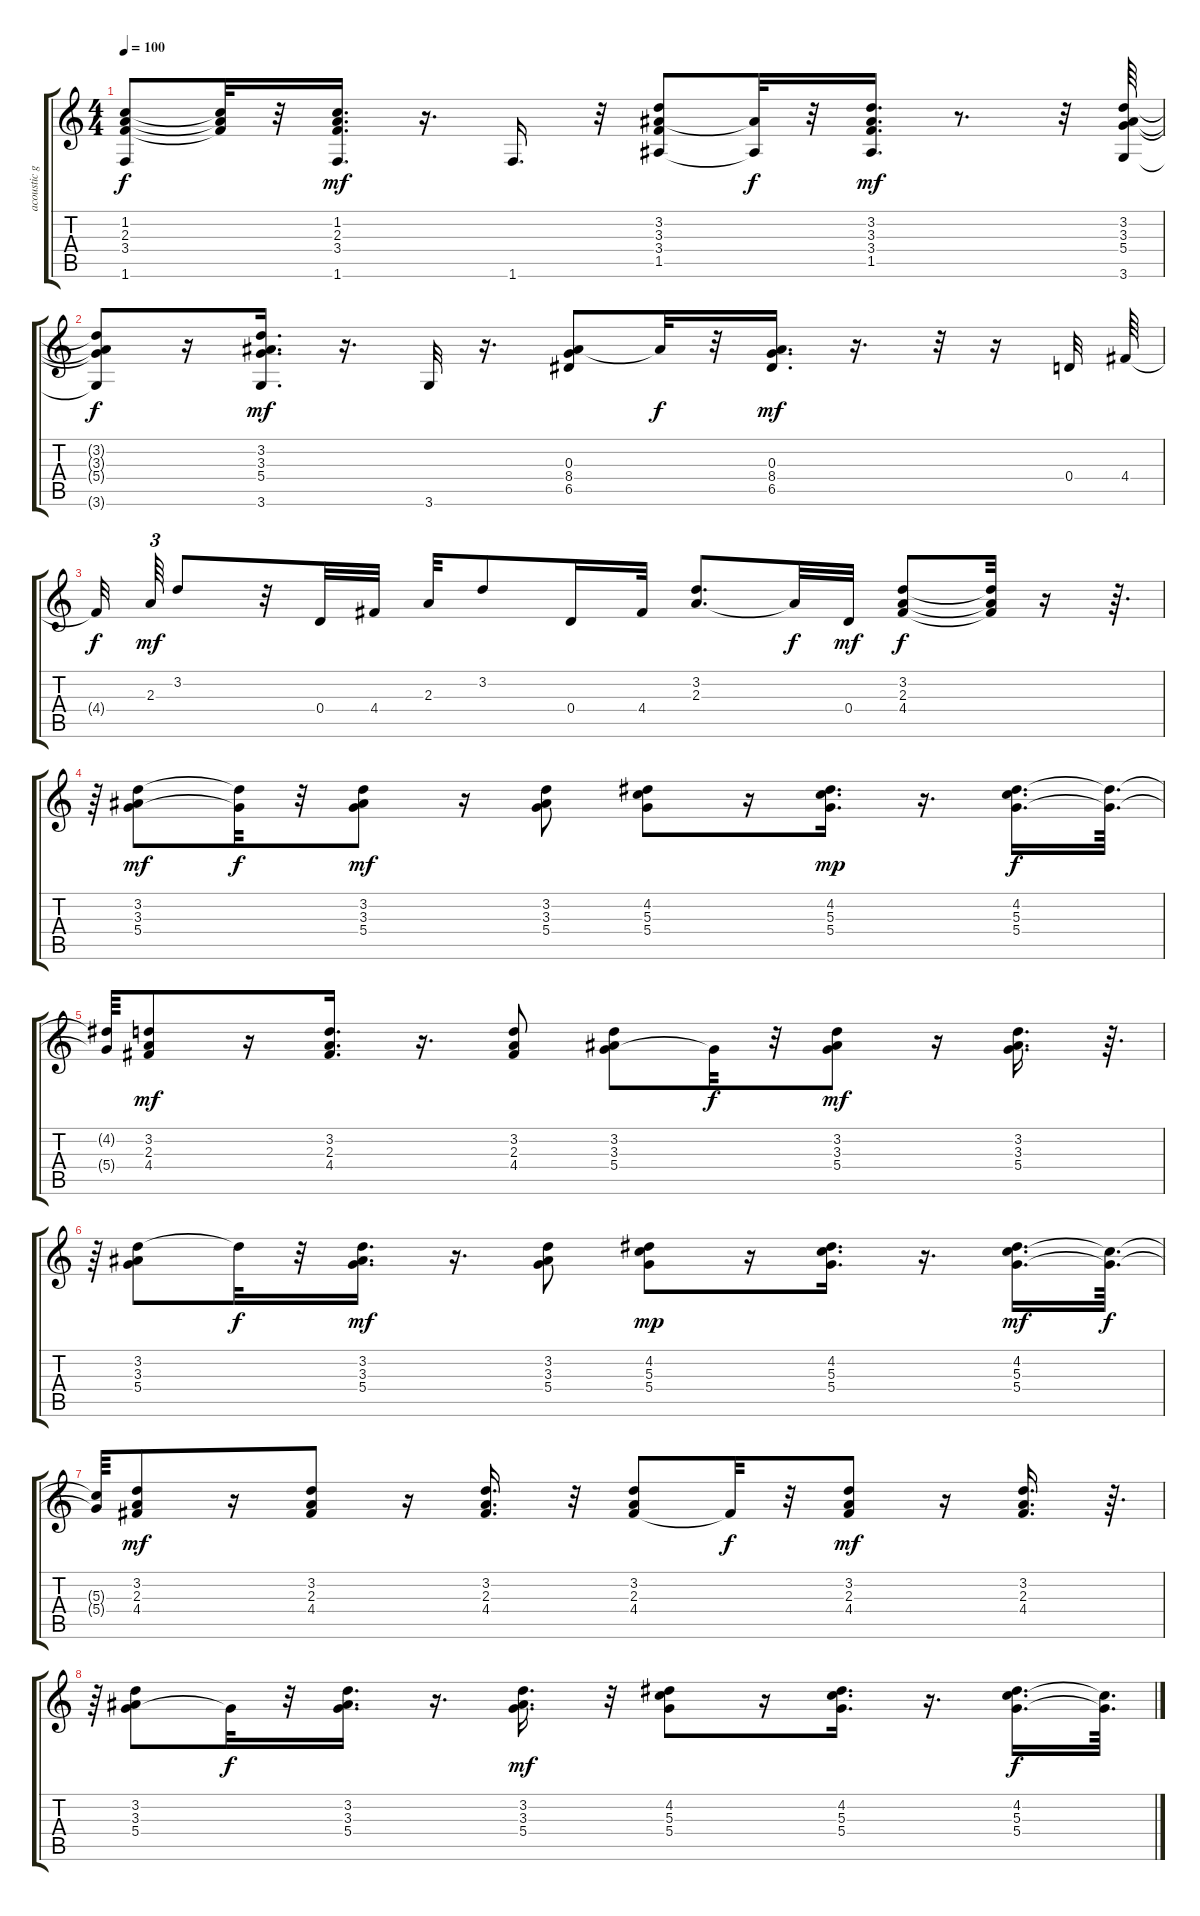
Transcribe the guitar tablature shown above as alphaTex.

\track ("acoustic guitar" "acoustic g") {instrument acousticguitarnylon}
\staff {score tabs}
\tuning (E4 B3 G3 D3 A2 E2) {hide}
\ts (4 4)
\tempo 100
\clef g2
\ks c
(1.2{t} 2.3{t} 3.4{t} 1.6{t}).8{dy f} (1.2{t} 2.3{t} 3.4{t}).32 r.32 (1.2 2.3 3.4 1.6).16{d dy mf} r.16{d} 1.6.16{d} r.32 (3.2 3.3 3.4 1.5).8 (3.3{t} 1.5{t}).32{dy f} r.32 (3.2 3.3 3.4 1.5).16{d dy mf} r.8{d} r.32 (3.2 3.3 5.4 3.6).64 |
(3.2{t} 3.3{t} 5.4{t} 3.6{t}).8{dy f} r.16 (3.2 3.3 5.4 3.6).16{d dy mf} r.16{d} 3.6.32 r.16{d} (0.3 8.4 6.5).8 8.4{t}.32{dy f} r.32 (0.3 8.4 6.5).16{d dy mf} r.16{d} r.32 r.16 0.4.32 4.4.64 |
4.4{t}.32{dy f beam splitsecondary} 2.3.64{tu (3 2) dy mf} 3.2.8 r.32 0.4.32 4.4.32 2.3.32 3.2.8 0.4.16 4.4.32 (3.2 2.3).8{d} 2.3{t}.32{dy f} 0.4.32{dy mf} (3.2 2.3 4.4).8{dy f} (3.2{t} 2.3{t} 4.4{t}).32 r.16 r.64{d} |
r.64 (3.2 3.3 5.4).8{dy mf} (3.2{t} 5.4{t}).32{dy f} r.32 (3.2 3.3 5.4).8{dy mf} r.16 (3.2 3.3 5.4).8 (4.2 5.3 5.4).8 r.16 (4.2 5.3 5.4).16{d dy mp} r.16{d} (4.2 5.3 5.4).16{d dy f} (4.2{t} 5.4{t}).64{d} |
(4.2{t} 5.4{t}).64 (3.2 2.3 4.4).8{dy mf} r.16 (3.2 2.3 4.4).16{d} r.16{d} (3.2 2.3 4.4).8 (3.2 3.3 5.4).8 5.4{t}.32{dy f} r.32 (3.2 3.3 5.4).8{dy mf} r.16 (3.2 3.3 5.4).16{d} r.64{d} |
r.64 (3.2 3.3 5.4).8 3.2{t}.32{dy f} r.32 (3.2 3.3 5.4).16{d dy mf} r.16{d} (3.2 3.3 5.4).8 (4.2 5.3 5.4).8{dy mp} r.16 (4.2 5.3 5.4).16{d} r.16{d} (4.2 5.3 5.4).16{d dy mf} (5.3{t} 5.4{t}).64{d dy f} |
(5.3{t} 5.4{t}).64 (3.2 2.3 4.4).8{dy mf} r.16 (3.2 2.3 4.4).8 r.16 (3.2 2.3 4.4).16{d} r.32 (3.2 2.3 4.4).8 4.4{t}.32{dy f} r.32 (3.2 2.3 4.4).8{dy mf} r.16 (3.2 2.3 4.4).16{d} r.64{d} |
r.64 (3.2 3.3 5.4).8 5.4{t}.32{dy f} r.32 (3.2 3.3 5.4).16{d} r.16{d} (3.2 3.3 5.4).16{d dy mf} r.32 (4.2 5.3 5.4).8 r.16 (4.2 5.3 5.4).16{d} r.16{d} (4.2 5.3 5.4).16{d dy f} (5.3{t} 5.4{t}).64{d}
